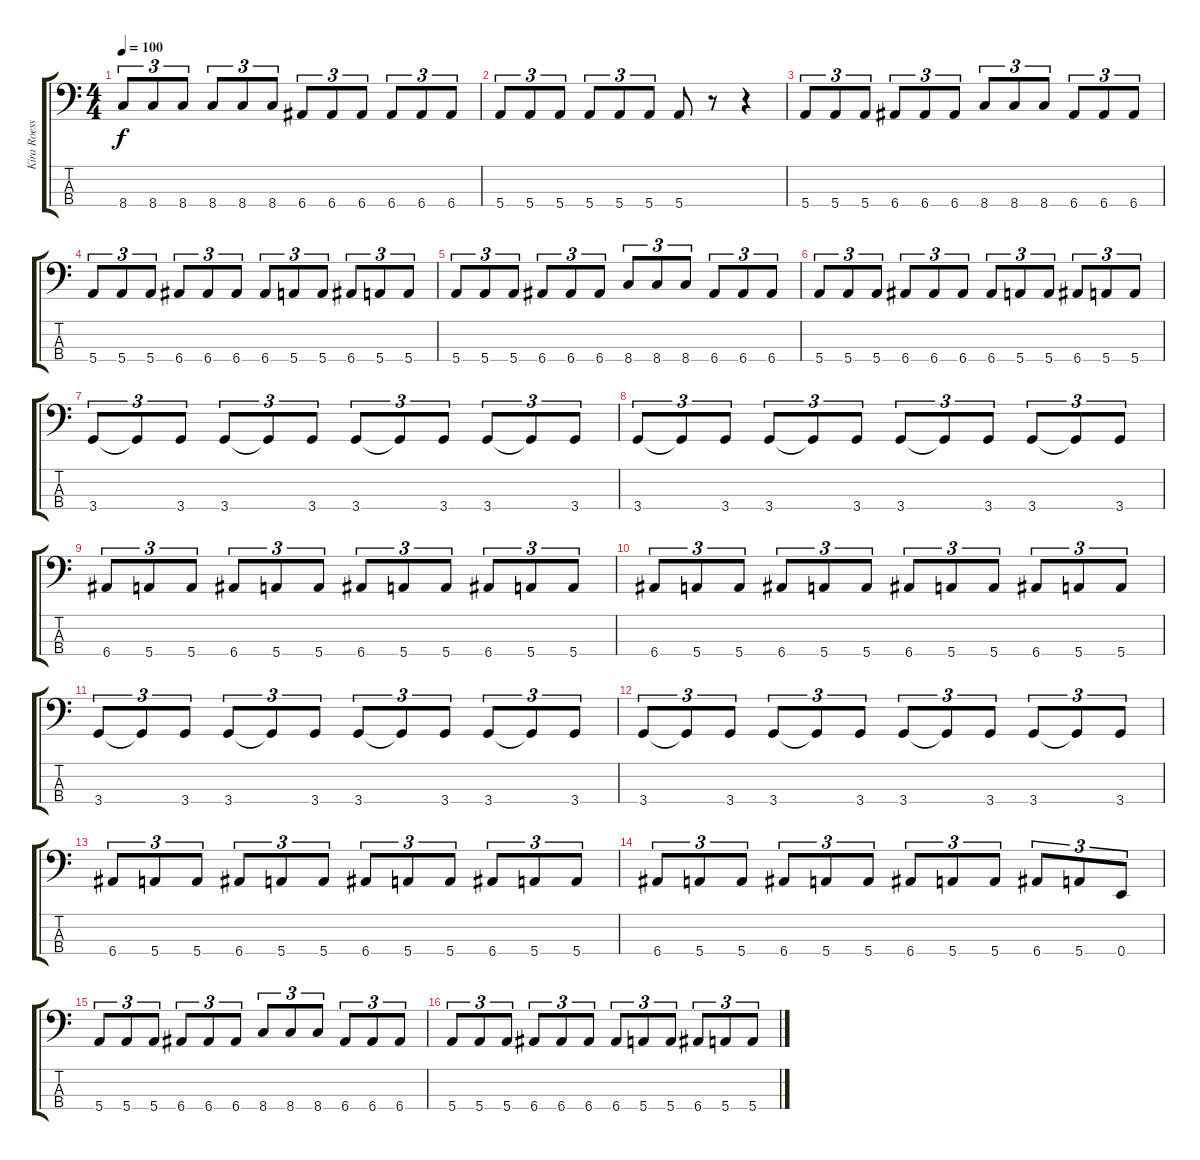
\track ("Kira Roessler - Bass" "Kira Roess") {instrument electricbassfinger}
\staff {score tabs}
\tuning (G2 D2 A1 E1) {hide}
\ts (4 4)
\tempo 100
\clef f4
\ks c
8.4.8{tu (3 2) dy f} 8.4.8{tu (3 2)} 8.4.8{tu (3 2)} 8.4.8{tu (3 2)} 8.4.8{tu (3 2)} 8.4.8{tu (3 2)} 6.4.8{tu (3 2)} 6.4.8{tu (3 2)} 6.4.8{tu (3 2)} 6.4.8{tu (3 2)} 6.4.8{tu (3 2)} 6.4.8{tu (3 2)} |
5.4.8{tu (3 2)} 5.4.8{tu (3 2)} 5.4.8{tu (3 2)} 5.4.8{tu (3 2)} 5.4.8{tu (3 2)} 5.4.8{tu (3 2)} 5.4.8 r.8 r.4 |
5.4.8{tu (3 2)} 5.4.8{tu (3 2)} 5.4.8{tu (3 2)} 6.4.8{tu (3 2)} 6.4.8{tu (3 2)} 6.4.8{tu (3 2)} 8.4.8{tu (3 2)} 8.4.8{tu (3 2)} 8.4.8{tu (3 2)} 6.4.8{tu (3 2)} 6.4.8{tu (3 2)} 6.4.8{tu (3 2)} |
5.4.8{tu (3 2)} 5.4.8{tu (3 2)} 5.4.8{tu (3 2)} 6.4.8{tu (3 2)} 6.4.8{tu (3 2)} 6.4.8{tu (3 2)} 6.4.8{tu (3 2)} 5.4.8{tu (3 2)} 5.4.8{tu (3 2)} 6.4.8{tu (3 2)} 5.4.8{tu (3 2)} 5.4.8{tu (3 2)} |
5.4.8{tu (3 2)} 5.4.8{tu (3 2)} 5.4.8{tu (3 2)} 6.4.8{tu (3 2)} 6.4.8{tu (3 2)} 6.4.8{tu (3 2)} 8.4.8{tu (3 2)} 8.4.8{tu (3 2)} 8.4.8{tu (3 2)} 6.4.8{tu (3 2)} 6.4.8{tu (3 2)} 6.4.8{tu (3 2)} |
5.4.8{tu (3 2)} 5.4.8{tu (3 2)} 5.4.8{tu (3 2)} 6.4.8{tu (3 2)} 6.4.8{tu (3 2)} 6.4.8{tu (3 2)} 6.4.8{tu (3 2)} 5.4.8{tu (3 2)} 5.4.8{tu (3 2)} 6.4.8{tu (3 2)} 5.4.8{tu (3 2)} 5.4.8{tu (3 2)} |
3.4.8{tu (3 2)} 3.4{t}.8{tu (3 2)} 3.4.8{tu (3 2)} 3.4.8{tu (3 2)} 3.4{t}.8{tu (3 2)} 3.4.8{tu (3 2)} 3.4.8{tu (3 2)} 3.4{t}.8{tu (3 2)} 3.4.8{tu (3 2)} 3.4.8{tu (3 2)} 3.4{t}.8{tu (3 2)} 3.4.8{tu (3 2)} |
3.4.8{tu (3 2)} 3.4{t}.8{tu (3 2)} 3.4.8{tu (3 2)} 3.4.8{tu (3 2)} 3.4{t}.8{tu (3 2)} 3.4.8{tu (3 2)} 3.4.8{tu (3 2)} 3.4{t}.8{tu (3 2)} 3.4.8{tu (3 2)} 3.4.8{tu (3 2)} 3.4{t}.8{tu (3 2)} 3.4.8{tu (3 2)} |
6.4.8{tu (3 2)} 5.4.8{tu (3 2)} 5.4.8{tu (3 2)} 6.4.8{tu (3 2)} 5.4.8{tu (3 2)} 5.4.8{tu (3 2)} 6.4.8{tu (3 2)} 5.4.8{tu (3 2)} 5.4.8{tu (3 2)} 6.4.8{tu (3 2)} 5.4.8{tu (3 2)} 5.4.8{tu (3 2)} |
6.4.8{tu (3 2)} 5.4.8{tu (3 2)} 5.4.8{tu (3 2)} 6.4.8{tu (3 2)} 5.4.8{tu (3 2)} 5.4.8{tu (3 2)} 6.4.8{tu (3 2)} 5.4.8{tu (3 2)} 5.4.8{tu (3 2)} 6.4.8{tu (3 2)} 5.4.8{tu (3 2)} 5.4.8{tu (3 2)} |
3.4.8{tu (3 2)} 3.4{t}.8{tu (3 2)} 3.4.8{tu (3 2)} 3.4.8{tu (3 2)} 3.4{t}.8{tu (3 2)} 3.4.8{tu (3 2)} 3.4.8{tu (3 2)} 3.4{t}.8{tu (3 2)} 3.4.8{tu (3 2)} 3.4.8{tu (3 2)} 3.4{t}.8{tu (3 2)} 3.4.8{tu (3 2)} |
3.4.8{tu (3 2)} 3.4{t}.8{tu (3 2)} 3.4.8{tu (3 2)} 3.4.8{tu (3 2)} 3.4{t}.8{tu (3 2)} 3.4.8{tu (3 2)} 3.4.8{tu (3 2)} 3.4{t}.8{tu (3 2)} 3.4.8{tu (3 2)} 3.4.8{tu (3 2)} 3.4{t}.8{tu (3 2)} 3.4.8{tu (3 2)} |
6.4.8{tu (3 2)} 5.4.8{tu (3 2)} 5.4.8{tu (3 2)} 6.4.8{tu (3 2)} 5.4.8{tu (3 2)} 5.4.8{tu (3 2)} 6.4.8{tu (3 2)} 5.4.8{tu (3 2)} 5.4.8{tu (3 2)} 6.4.8{tu (3 2)} 5.4.8{tu (3 2)} 5.4.8{tu (3 2)} |
6.4.8{tu (3 2)} 5.4.8{tu (3 2)} 5.4.8{tu (3 2)} 6.4.8{tu (3 2)} 5.4.8{tu (3 2)} 5.4.8{tu (3 2)} 6.4.8{tu (3 2)} 5.4.8{tu (3 2)} 5.4.8{tu (3 2)} 6.4.8{tu (3 2)} 5.4.8{tu (3 2)} 0.4.8{tu (3 2)} |
5.4.8{tu (3 2)} 5.4.8{tu (3 2)} 5.4.8{tu (3 2)} 6.4.8{tu (3 2)} 6.4.8{tu (3 2)} 6.4.8{tu (3 2)} 8.4.8{tu (3 2)} 8.4.8{tu (3 2)} 8.4.8{tu (3 2)} 6.4.8{tu (3 2)} 6.4.8{tu (3 2)} 6.4.8{tu (3 2)} |
5.4.8{tu (3 2)} 5.4.8{tu (3 2)} 5.4.8{tu (3 2)} 6.4.8{tu (3 2)} 6.4.8{tu (3 2)} 6.4.8{tu (3 2)} 6.4.8{tu (3 2)} 5.4.8{tu (3 2)} 5.4.8{tu (3 2)} 6.4.8{tu (3 2)} 5.4.8{tu (3 2)} 5.4.8{tu (3 2)}
